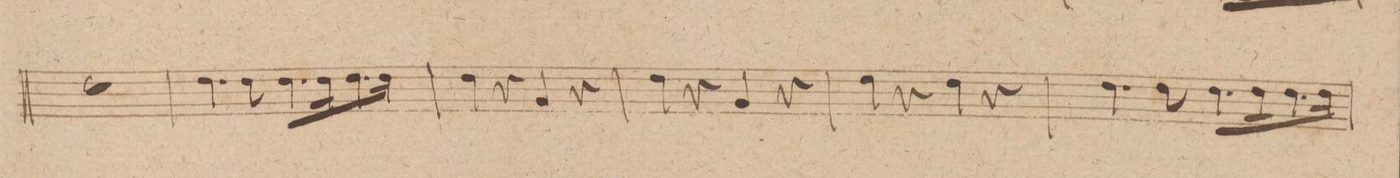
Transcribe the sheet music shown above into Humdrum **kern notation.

**kern	**dynam
*I"Corno. 2do. in D	*
*clefG2	*
*k[f#c#]	*
*met(c|)	*
*M2/2	*
1e	.
=46	=46
4.e\	.
8e\	.
8.e\L	.
16e\K	.
8.e\	.
16e\Jk	.
=47	=47
4e\	.
4r	.
4A/	.
4r	.
=48	=48
4e\	.
4r	.
4A/	.
4r	.
=49	=49
4e\	.
4r	.
4e\	.
4r	.
=50	=50
4.e\	.
8e\	.
8.e\L	.
16e\K	.
8.e\	.
16e\Jk	.
=51	=51
*-	*-
